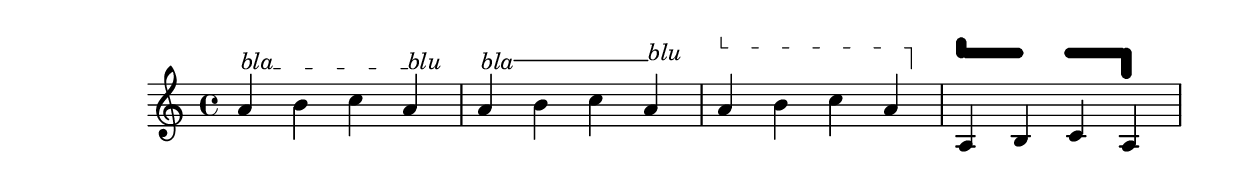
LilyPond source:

%% Do not edit this file; it is auto-generated from input/new
%% This file is in the public domain.
%% Note: this file works from version 2.12.0
\version "2.13.1"

\header {
  texidoces = "
Las instrucciones @code{\\startTextSpan} y @code{\\stopTextSpan}
permiten la creación de elementos de extensión textuales tan
fácilmente como indicaciones de pedal u
octavaciones. Sobreescribimos ciertas propiedades del objeto
@code{TextSpanner} para modificar su salida.

"
  doctitlees = "Crear elementos de extensión textuales"

  lsrtags = "expressive-marks, text, tweaks-and-overrides"
  texidoc = "The @code{\\startTextSpan} and @code{\\stopTextSpan}
commands allow the creation of text spanners as easily as pedal
indications or octavations.  Override some properties of the
@code{TextSpanner} object to modify its output."

  doctitle = "Creating text spanners"
} % begin verbatim


\paper { ragged-right = ##f }

\relative c'' {
  \override TextSpanner #'(bound-details left text) = #"bla"
  \override TextSpanner #'(bound-details right text) = #"blu"
  a4 \startTextSpan
  b4 c
  a4 \stopTextSpan
  
  \override TextSpanner #'style = #'line
  \once \override TextSpanner
    #'(bound-details left stencil-align-dir-y) = #CENTER
  a4 \startTextSpan
  b4 c
  a4 \stopTextSpan
  
  \override TextSpanner #'style = #'dashed-line
  \override TextSpanner #'(bound-details left text) =
    \markup { \draw-line #'(0 . 1) }
  \override TextSpanner #'(bound-details right text) =
    \markup { \draw-line #'(0 . -2) }
  \once \override TextSpanner #'(bound-details right padding) = #-2

  a4 \startTextSpan
  b4 c
  a4 \stopTextSpan
  
  \set Staff.middleCPosition = #-13
  \override TextSpanner #'dash-period = #10
  \override TextSpanner #'dash-fraction = #0.5
  \override TextSpanner #'thickness = #10
  a4 \startTextSpan
  b4 c
  a4 \stopTextSpan
}
